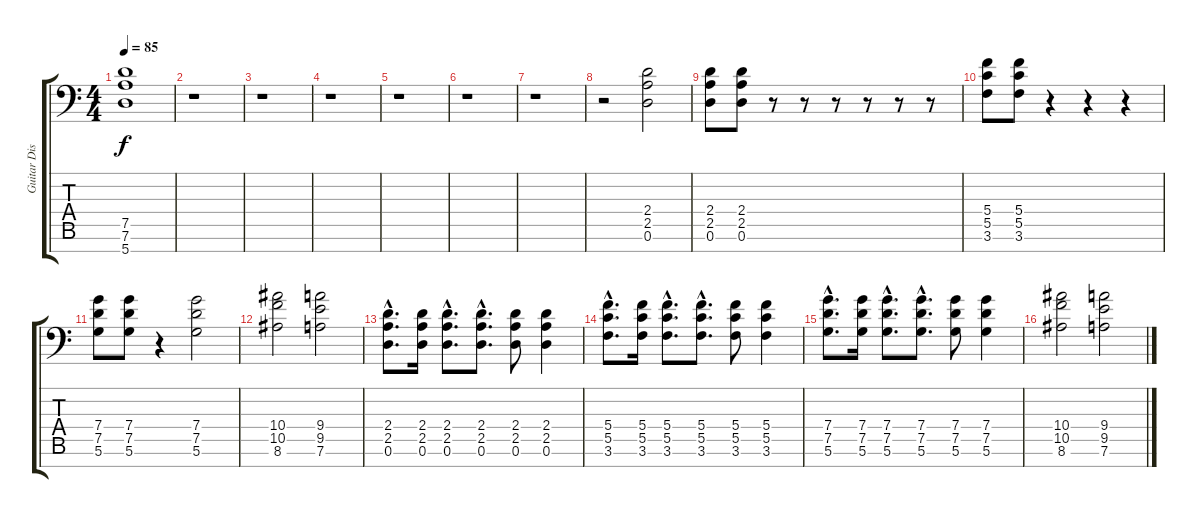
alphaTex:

\track ("Guitar Dist" "Guitar Dis") {instrument distortionguitar}
\staff {score tabs}
\tuning (D4 A3 F3 C3 G2 D2 A1) {hide}
\ts (4 4)
\tempo 85
\clef f4
\ks c
(7.5 7.6 5.7).1{dy f} |
r.1 |
r.1 |
r.1 |
r.1 |
r.1 |
r.1 |
r.2{volume 0} (2.4 2.5 0.6).2{volume 12} |
(2.4 2.5 0.6).8 (2.4 2.5 0.6).8 r.8 r.8 r.8 r.8 r.8 r.8 |
(5.4 5.5 3.6).8 (5.4 5.5 3.6).8 r.4 r.4 r.4 |
(7.4 7.5 5.6).8 (7.4 7.5 5.6).8 r.4{volume 0} (7.4 7.5 5.6).2{volume 8} |
(10.4 10.5 8.6).2{volume 12} (9.4 9.5 7.6).2 |
(2.4{hac} 2.5{hac} 0.6{hac}).8{d} (2.4 2.5 0.6).16 (2.4{hac} 2.5{hac} 0.6{hac}).8{d} (2.4{hac} 2.5{hac} 0.6{hac}).8{d} (2.4 2.5 0.6).8 (2.4 2.5 0.6).4 |
(5.4{hac} 5.5{hac} 3.6{hac}).8{d} (5.4 5.5 3.6).16 (5.4{hac} 5.5{hac} 3.6{hac}).8{d} (5.4{hac} 5.5{hac} 3.6{hac}).8{d} (5.4 5.5 3.6).8 (5.4 5.5 3.6).4 |
(7.4{hac} 7.5{hac} 5.6{hac}).8{d} (7.4 7.5 5.6).16 (7.4{hac} 7.5{hac} 5.6{hac}).8{d} (7.4{hac} 7.5{hac} 5.6{hac}).8{d} (7.4 7.5 5.6).8 (7.4 7.5 5.6).4 |
(10.4 10.5 8.6).2 (9.4 9.5 7.6).2
